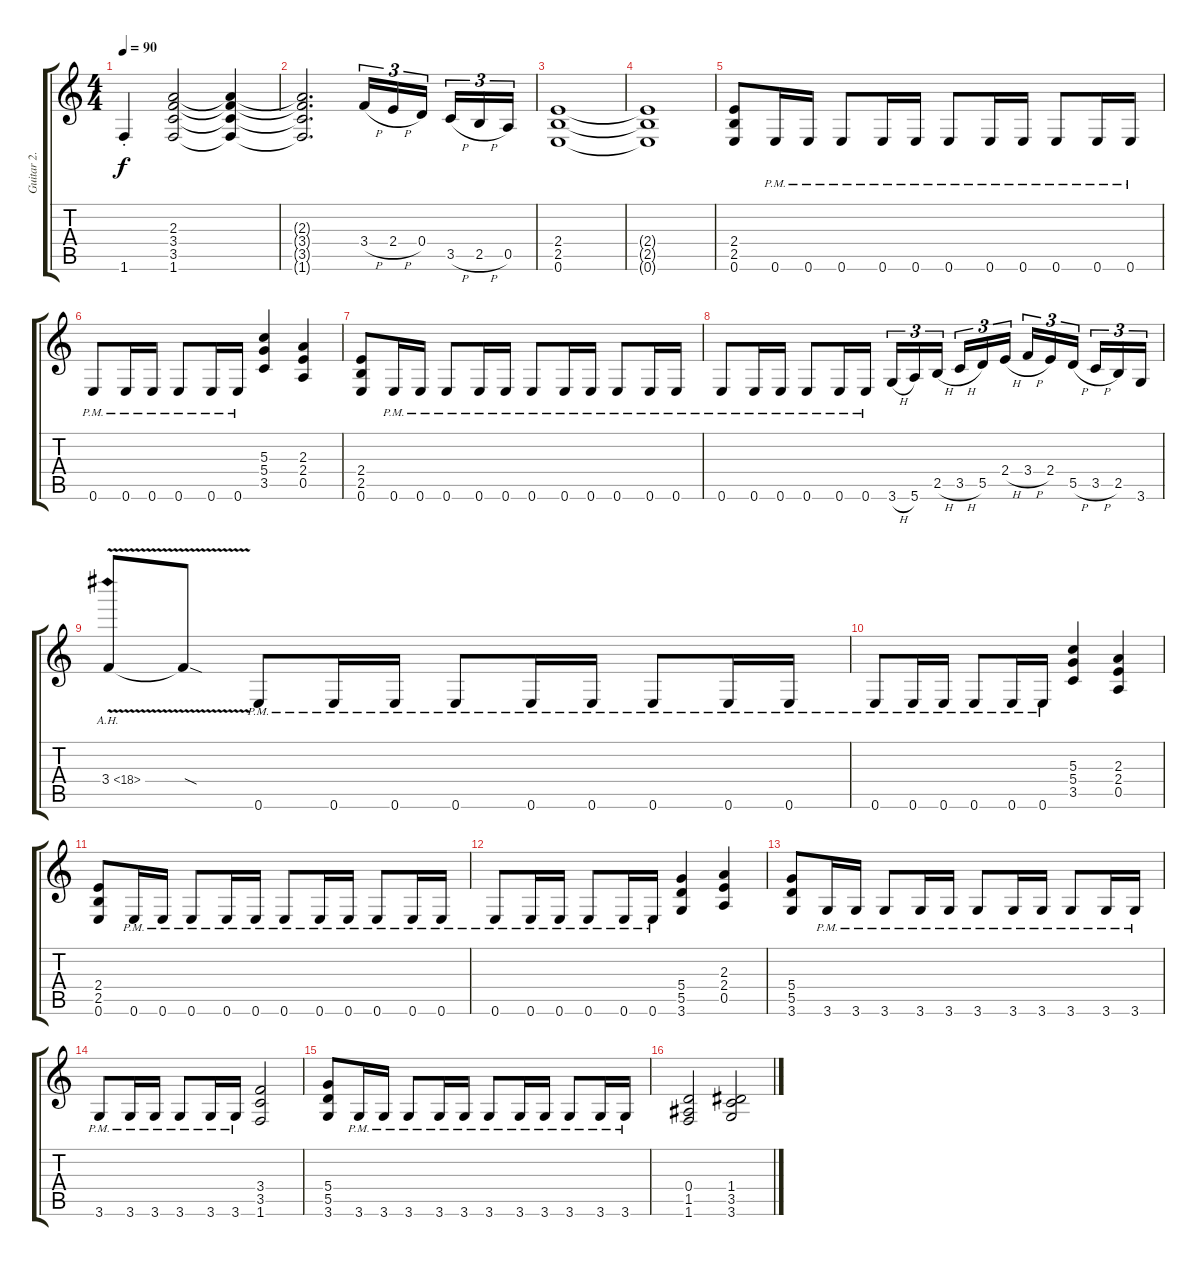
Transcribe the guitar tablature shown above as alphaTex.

\track ("Guitar 2." "Guitar 2.") {instrument distortionguitar}
\staff {score tabs}
\tuning (E4 B3 G3 D3 A2 E2) {hide}
\ts (4 4)
\tempo 90
\clef g2
\ks c
1.6{st}.4{dy f} (2.3 3.4 3.5 1.6).2 (2.3{t} 3.4{t} 3.5{t} 1.6{t}).4 |
(2.3{t} 3.4{t} 3.5{t} 1.6{t}).2{d} 3.4{h}.16{tu (3 2)} 2.4{h}.16{tu (3 2)} 0.4.16{tu (3 2) beam splitsecondary} 3.5{h}.16{tu (3 2)} 2.5{h}.16{tu (3 2)} 0.5.16{tu (3 2)} |
(2.4 2.5 0.6).1 |
(2.4{t} 2.5{t} 0.6{t}).1 |
(2.4 2.5 0.6).8 0.6{pm}.16 0.6{pm}.16 0.6{pm}.8 0.6{pm}.16 0.6{pm}.16 0.6{pm}.8 0.6{pm}.16 0.6{pm}.16 0.6{pm}.8 0.6{pm}.16 0.6{pm}.16 |
0.6{pm}.8 0.6{pm}.16 0.6{pm}.16 0.6{pm}.8 0.6{pm}.16 0.6{pm}.16 (5.3 5.4 3.5).4 (2.3 2.4 0.5).4 |
(2.4 2.5 0.6).8 0.6{pm}.16 0.6{pm}.16 0.6{pm}.8 0.6{pm}.16 0.6{pm}.16 0.6{pm}.8 0.6{pm}.16 0.6{pm}.16 0.6{pm}.8 0.6{pm}.16 0.6{pm}.16 |
0.6{pm}.8 0.6{pm}.16 0.6{pm}.16 0.6{pm}.8 0.6{pm}.16 0.6{pm}.16 3.6{h}.16{tu (3 2)} 5.6.16{tu (3 2)} 2.5{h}.16{tu (3 2) beam splitsecondary} 3.5{h}.16{tu (3 2)} 5.5.16{tu (3 2)} 2.4{h}.16{tu (3 2)} 3.4{h}.16{tu (3 2)} 2.4.16{tu (3 2)} 5.5{h}.16{tu (3 2) beam splitsecondary} 3.5{h}.16{tu (3 2)} 2.5.16{tu (3 2)} 3.6.16{tu (3 2)} |
3.4{ah 15 v}.8 3.4{sod t}.8 0.6{pm}.8 0.6{pm}.16 0.6{pm}.16 0.6{pm}.8 0.6{pm}.16 0.6{pm}.16 0.6{pm}.8 0.6{pm}.16 0.6{pm}.16 |
0.6{pm}.8 0.6{pm}.16 0.6{pm}.16 0.6{pm}.8 0.6{pm}.16 0.6{pm}.16 (5.3 5.4 3.5).4 (2.3 2.4 0.5).4 |
(2.4 2.5 0.6).8 0.6{pm}.16 0.6{pm}.16 0.6{pm}.8 0.6{pm}.16 0.6{pm}.16 0.6{pm}.8 0.6{pm}.16 0.6{pm}.16 0.6{pm}.8 0.6{pm}.16 0.6{pm}.16 |
0.6{pm}.8 0.6{pm}.16 0.6{pm}.16 0.6{pm}.8 0.6{pm}.16 0.6{pm}.16 (5.4 5.5 3.6).4 (2.3 2.4 0.5).4 |
(5.4 5.5 3.6).8 3.6{pm}.16 3.6{pm}.16 3.6{pm}.8 3.6{pm}.16 3.6{pm}.16 3.6{pm}.8 3.6{pm}.16 3.6{pm}.16 3.6{pm}.8 3.6{pm}.16 3.6{pm}.16 |
3.6{pm}.8 3.6{pm}.16 3.6{pm}.16 3.6{pm}.8 3.6{pm}.16 3.6{pm}.16 (3.4 3.5 1.6).2 |
(5.4 5.5 3.6).8 3.6{pm}.16 3.6{pm}.16 3.6{pm}.8 3.6{pm}.16 3.6{pm}.16 3.6{pm}.8 3.6{pm}.16 3.6{pm}.16 3.6{pm}.8 3.6{pm}.16 3.6{pm}.16 |
(0.4 1.5 1.6).2 (1.4 3.5 3.6).2
